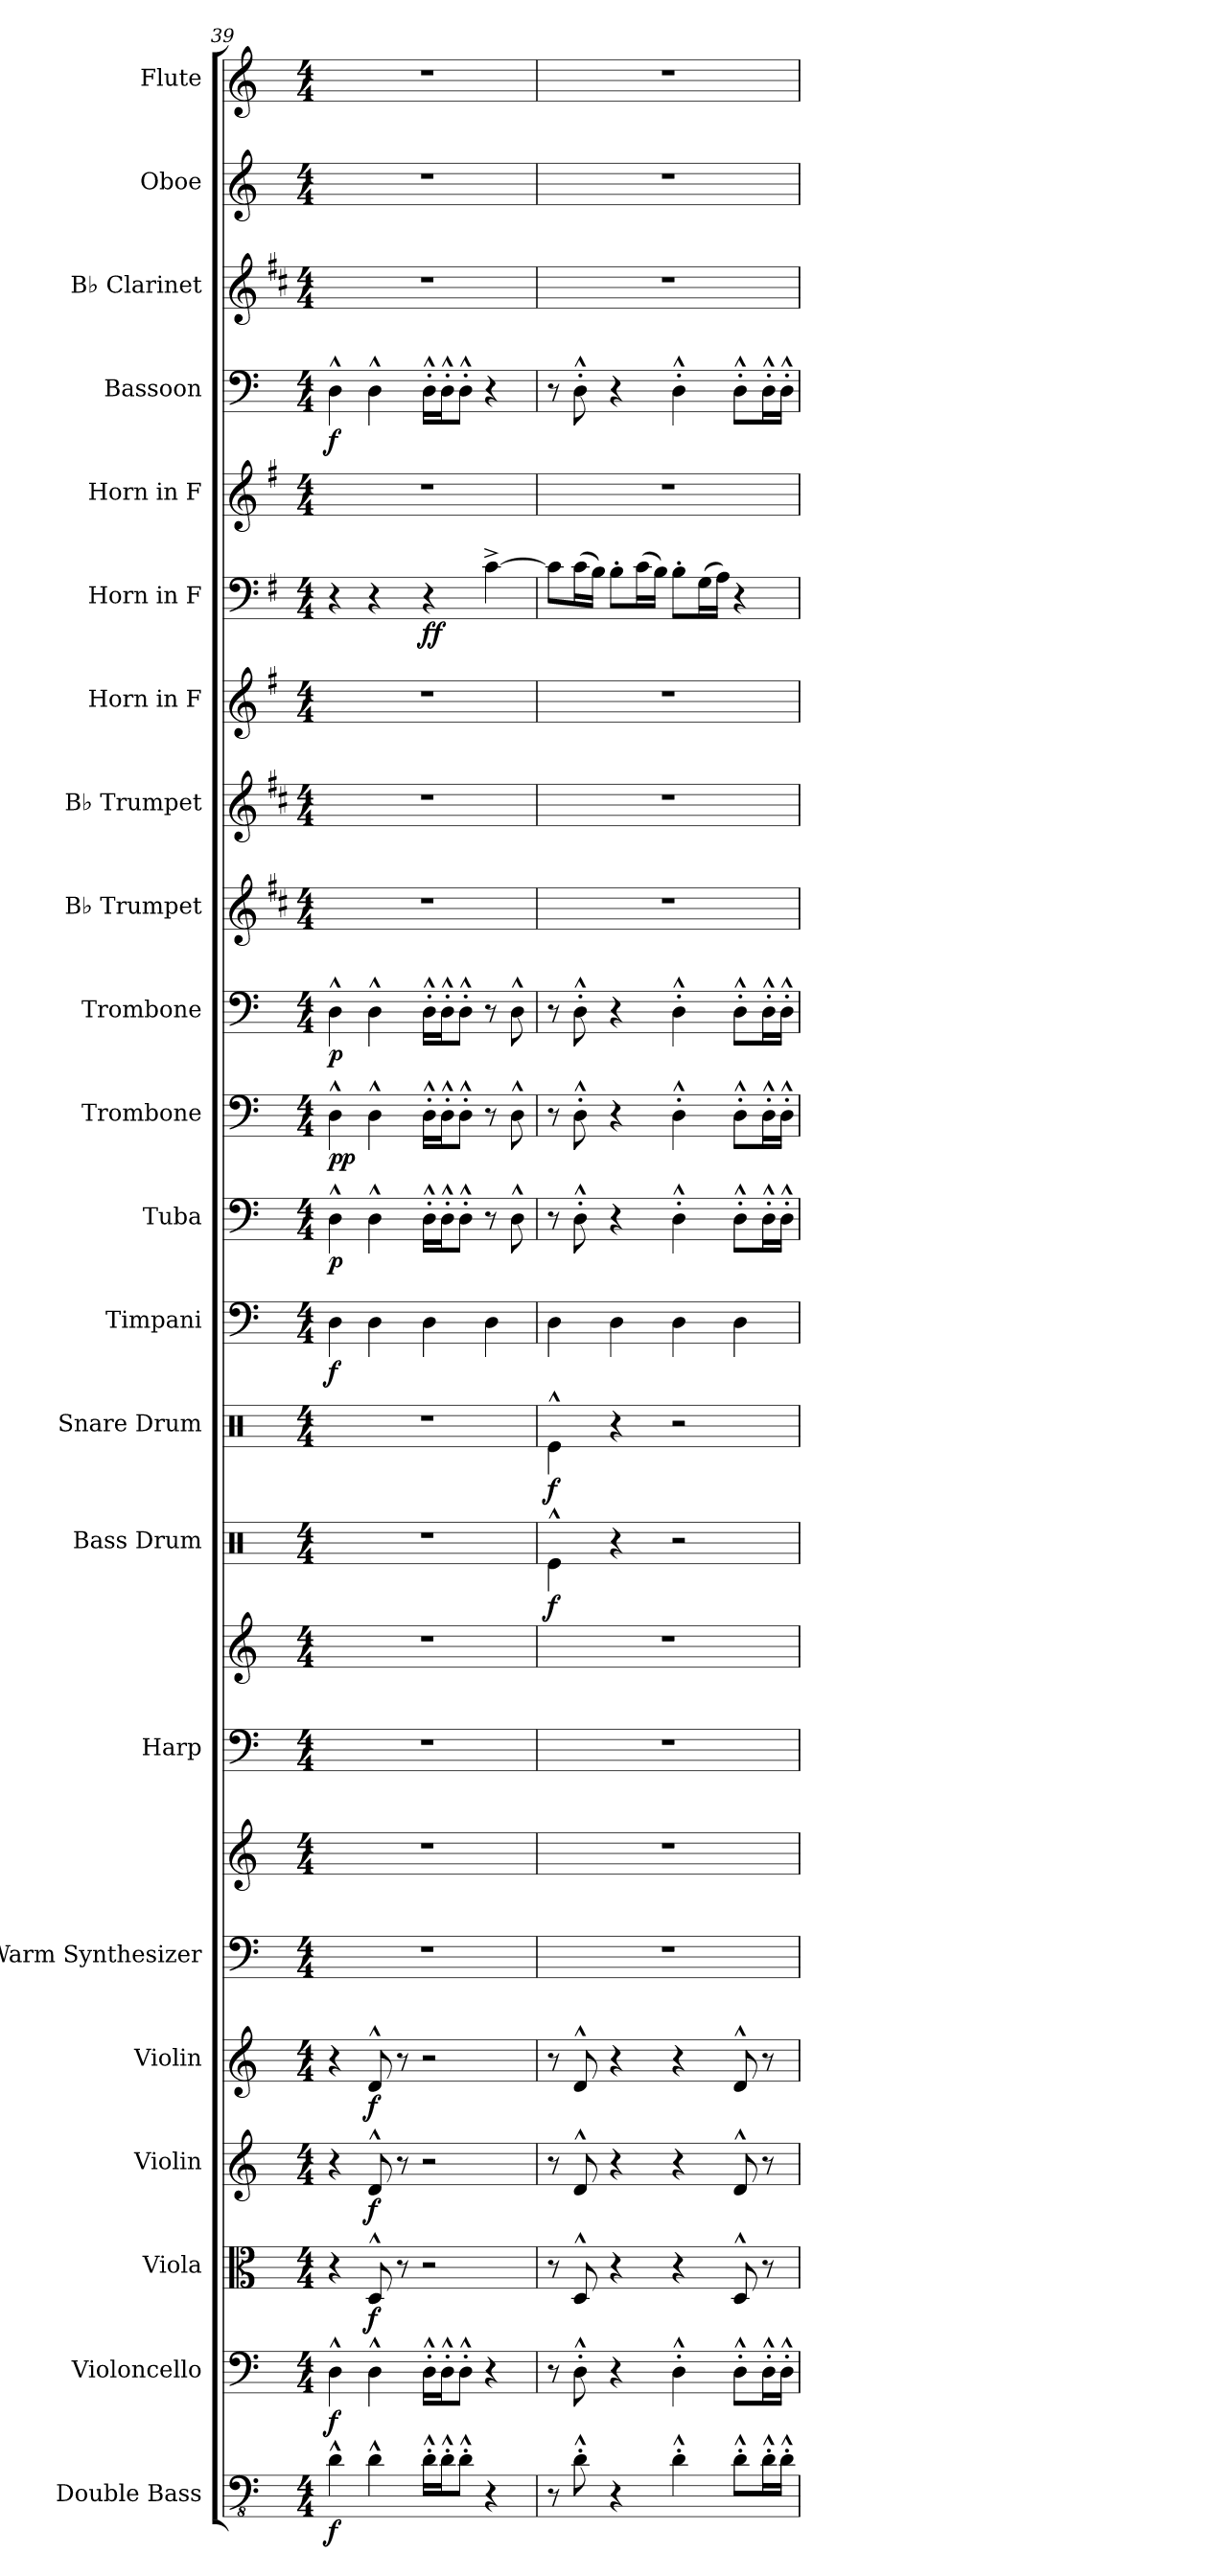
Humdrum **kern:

**kern	**dynam	**kern	**dynam	**kern	**dynam	**kern	**dynam	**kern	**dynam	**kern	**kern	**kern	**kern	**kern	**dynam	**kern	**dynam	**kern	**dynam	**kern	**dynam	**kern	**dynam	**kern	**dynam	**kern	**kern	**kern	**kern	**dynam	**kern	**kern	**dynam	**kern	**kern	**kern
*part22	*part22	*part21	*part21	*part20	*part20	*part19	*part19	*part18	*part18	*part17	*part17	*part16	*part16	*part15	*part15	*part14	*part14	*part13	*part13	*part12	*part12	*part11	*part11	*part10	*part10	*part9	*part8	*part7	*part6	*part6	*part5	*part4	*part4	*part3	*part2	*part1
*staff24	*staff24	*staff23	*staff23	*staff22	*staff22	*staff21	*staff21	*staff20	*staff20	*staff19	*staff18	*staff17	*staff16	*staff15	*staff15	*staff14	*staff14	*staff13	*staff13	*staff12	*staff12	*staff11	*staff11	*staff10	*staff10	*staff9	*staff8	*staff7	*staff6	*staff6	*staff5	*staff4	*staff4	*staff3	*staff2	*staff1
*I"Double Bass	*	*I"Violoncello	*	*I"Viola	*	*I"Violin	*	*I"Violin	*	*I"Warm Synthesizer	*	*I"Harp	*	*I"Bass Drum	*	*I"Snare Drum	*	*I"Timpani	*	*I"Tuba	*	*I"Trombone	*	*I"Trombone	*	*I"B♭ Trumpet	*I"B♭ Trumpet	*I"Horn in F	*I"Horn in F	*	*I"Horn in F	*I"Bassoon	*	*I"B♭ Clarinet	*I"Oboe	*I"Flute
*I'Db.	*	*I'Vc.	*	*I'Vla.	*	*I'Vln.	*	*I'Vln.	*	*I'Synth.	*	*I'Hrp.	*	*I'B. Dr.	*	*I'Sn. Dr.	*	*I'Timp.	*	*I'Tba.	*	*I'Tbn.	*	*I'Tbn.	*	*I'B♭ Tpt.	*I'B♭ Tpt.	*	*	*	*	*I'Bsn.	*	*I'B♭ Cl.	*I'Ob.	*I'Fl.
*clefFv4	*	*clefF4	*	*clefC3	*	*clefG2	*	*clefG2	*	*clefF4	*clefG2	*clefF4	*clefG2	*clefX	*	*clefX	*	*clefF4	*	*clefF4	*	*clefF4	*	*clefF4	*	*clefG2	*clefG2	*clefG2	*clefF4	*	*clefG2	*clefF4	*	*clefG2	*clefG2	*clefG2
*ITrd7c12	*	*	*	*	*	*	*	*	*	*	*	*	*	*	*	*	*	*	*	*	*	*	*	*	*	*ITrd1c2	*ITrd1c2	*ITrd4c7	*ITrd4c7	*	*ITrd4c7	*	*	*ITrd1c2	*	*
*k[]	*	*k[]	*	*k[]	*	*k[]	*	*k[]	*	*k[]	*k[]	*k[]	*k[]	*k[]	*	*k[]	*	*k[]	*	*k[]	*	*k[]	*	*k[]	*	*k[]	*k[]	*k[]	*k[]	*	*k[]	*k[]	*	*k[]	*k[]	*k[]
*M4/4	*	*M4/4	*	*M4/4	*	*M4/4	*	*M4/4	*	*M4/4	*M4/4	*M4/4	*M4/4	*M4/4	*	*M4/4	*	*M4/4	*	*M4/4	*	*M4/4	*	*M4/4	*	*M4/4	*M4/4	*M4/4	*M4/4	*	*M4/4	*M4/4	*	*M4/4	*M4/4	*M4/4
=39	=39	=39	=39	=39	=39	=39	=39	=39	=39	=39	=39	=39	=39	=39	=39	=39	=39	=39	=39	=39	=39	=39	=39	=39	=39	=39	=39	=39	=39	=39	=39	=39	=39	=39	=39	=39
!	!LO:DY:b	!	!LO:DY:b	!	!	!	!	!	!	!	!	!	!	!	!	!	!	!	!LO:DY:b	!	!LO:DY:b	!	!LO:DY:b	!	!	!	!	!	!	!	!	!	!	!	!	!
!	!	!	!	!	!	!	!	!	!	!	!	!	!	!	!	!	!	!	!	!	!	!	!LO:DY:n=1:b	!	!LO:DY:b	!	!	!	!	!	!	!	!LO:DY:b	!	!	!
4DD^^\	f	4D^^\	f	4r	.	4r	.	4r	.	1r	1r	1r	1r	1r	.	1r	.	4D\	f	4D^^\	p	4D^^\	p p	4D^^\	p	1r	1r	1r	4r	.	1r	4D^^\	f	1r	1r	1r
!	!	!	!	!	!LO:DY:b	!	!LO:DY:b	!	!LO:DY:b	!	!	!	!	!	!	!	!	!	!	!	!	!	!	!	!	!	!	!	!	!	!	!	!	!	!	!
4DD^^\	.	4D^^\	.	8D^^/	f	8d^^/	f	8d^^/	f	.	.	.	.	.	.	.	.	4D\	.	4D^^\	.	4D^^\	.	4D^^\	.	.	.	.	4r	.	.	4D^^\	.	.	.	.
.	.	.	.	8r	.	8r	.	8r	.	.	.	.	.	.	.	.	.	.	.	.	.	.	.	.	.	.	.	.	.	.	.	.	.	.	.	.
!	!	!	!	!	!	!	!	!	!	!	!	!	!	!	!	!	!	!	!	!	!	!	!	!	!	!	!	!	!	!LO:DY:b	!	!	!	!	!	!
16DD^^'\LL	.	16D^^'\LL	.	2r	.	2r	.	2r	.	.	.	.	.	.	.	.	.	4D\	.	16D^^'\LL	.	16D^^'\LL	.	16D^^'\LL	.	.	.	.	4r	ff	.	16D^^'\LL	.	.	.	.
16DD^^'\J	.	16D^^'\J	.	.	.	.	.	.	.	.	.	.	.	.	.	.	.	.	.	16D^^'\J	.	16D^^'\J	.	16D^^'\J	.	.	.	.	.	.	.	16D^^'\J	.	.	.	.
8DD^^'\J	.	8D^^'\J	.	.	.	.	.	.	.	.	.	.	.	.	.	.	.	.	.	8D^^'\J	.	8D^^'\J	.	8D^^'\J	.	.	.	.	.	.	.	8D^^'\J	.	.	.	.
4r	.	4r	.	.	.	.	.	.	.	.	.	.	.	.	.	.	.	4D\	.	8r	.	8r	.	8r	.	.	.	.	[4F^\	.	.	4r	.	.	.	.
.	.	.	.	.	.	.	.	.	.	.	.	.	.	.	.	.	.	.	.	8D^^\	.	8D^^\	.	8D^^\	.	.	.	.	.	.	.	.	.	.	.	.
=40	=40	=40	=40	=40	=40	=40	=40	=40	=40	=40	=40	=40	=40	=40	=40	=40	=40	=40	=40	=40	=40	=40	=40	=40	=40	=40	=40	=40	=40	=40	=40	=40	=40	=40	=40	=40
!	!	!	!	!	!	!	!	!	!	!	!	!	!	!	!LO:DY:b	!	!LO:DY:b	!	!	!	!	!	!	!	!	!	!	!	!	!	!	!	!	!	!	!
8r	.	8r	.	8r	.	8r	.	8r	.	1r	1r	1r	1r	4Re^^\	f	4Re^^\	f	4D\	.	8r	.	8r	.	8r	.	1r	1r	1r	8F\L]	.	1r	8r	.	1r	1r	1r
8DD'^^\	.	8D'^^\	.	8D^^/	.	8d^^/	.	8d^^/	.	.	.	.	.	.	.	.	.	.	.	8D'^^\	.	8D'^^\	.	8D'^^\	.	.	.	.	(16F\L	.	.	8D'^^\	.	.	.	.
.	.	.	.	.	.	.	.	.	.	.	.	.	.	.	.	.	.	.	.	.	.	.	.	.	.	.	.	.	16E\JJ)	.	.	.	.	.	.	.
4r	.	4r	.	4r	.	4r	.	4r	.	.	.	.	.	4r	.	4r	.	4D\	.	4r	.	4r	.	4r	.	.	.	.	8E'\L	.	.	4r	.	.	.	.
.	.	.	.	.	.	.	.	.	.	.	.	.	.	.	.	.	.	.	.	.	.	.	.	.	.	.	.	.	(16F\L	.	.	.	.	.	.	.
.	.	.	.	.	.	.	.	.	.	.	.	.	.	.	.	.	.	.	.	.	.	.	.	.	.	.	.	.	16E\JJ)	.	.	.	.	.	.	.
4DD'^^\	.	4D'^^\	.	4r	.	4r	.	4r	.	.	.	.	.	2r	.	2r	.	4D\	.	4D'^^\	.	4D'^^\	.	4D'^^\	.	.	.	.	8E'\L	.	.	4D'^^\	.	.	.	.
.	.	.	.	.	.	.	.	.	.	.	.	.	.	.	.	.	.	.	.	.	.	.	.	.	.	.	.	.	(16C\L	.	.	.	.	.	.	.
.	.	.	.	.	.	.	.	.	.	.	.	.	.	.	.	.	.	.	.	.	.	.	.	.	.	.	.	.	16D\JJ)	.	.	.	.	.	.	.
8DD'^^\L	.	8D'^^\L	.	8D^^/	.	8d^^/	.	8d^^/	.	.	.	.	.	.	.	.	.	4D\	.	8D'^^\L	.	8D'^^\L	.	8D'^^\L	.	.	.	.	4r	.	.	8D'^^\L	.	.	.	.
16DD'^^\L	.	16D'^^\L	.	8r	.	8r	.	8r	.	.	.	.	.	.	.	.	.	.	.	16D'^^\L	.	16D'^^\L	.	16D'^^\L	.	.	.	.	.	.	.	16D'^^\L	.	.	.	.
16DD'^^\JJ	.	16D'^^\JJ	.	.	.	.	.	.	.	.	.	.	.	.	.	.	.	.	.	16D'^^\JJ	.	16D'^^\JJ	.	16D'^^\JJ	.	.	.	.	.	.	.	16D'^^\JJ	.	.	.	.
=	=	=	=	=	=	=	=	=	=	=	=	=	=	=	=	=	=	=	=	=	=	=	=	=	=	=	=	=	=	=	=	=	=	=	=	=
*-	*-	*-	*-	*-	*-	*-	*-	*-	*-	*-	*-	*-	*-	*-	*-	*-	*-	*-	*-	*-	*-	*-	*-	*-	*-	*-	*-	*-	*-	*-	*-	*-	*-	*-	*-	*-
